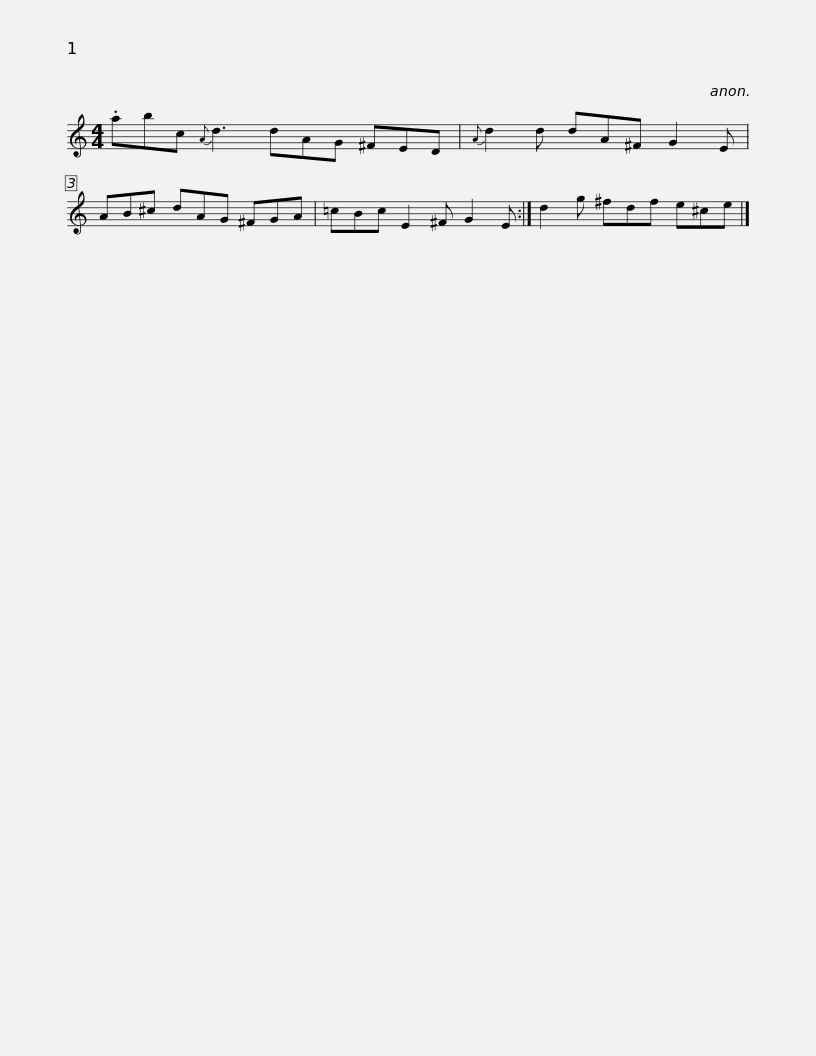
X:1
L:1/8
M:4/4
I:linebreak $
K:C
V:1 treble
V:1
 .abc{A} d3 dAG ^FED |{A} d2 d dA^F G2 E | AB^c dAG ^FGA | =cBc E2 ^F G2 E :|$ d2 g ^fdf e^ce |] %5
